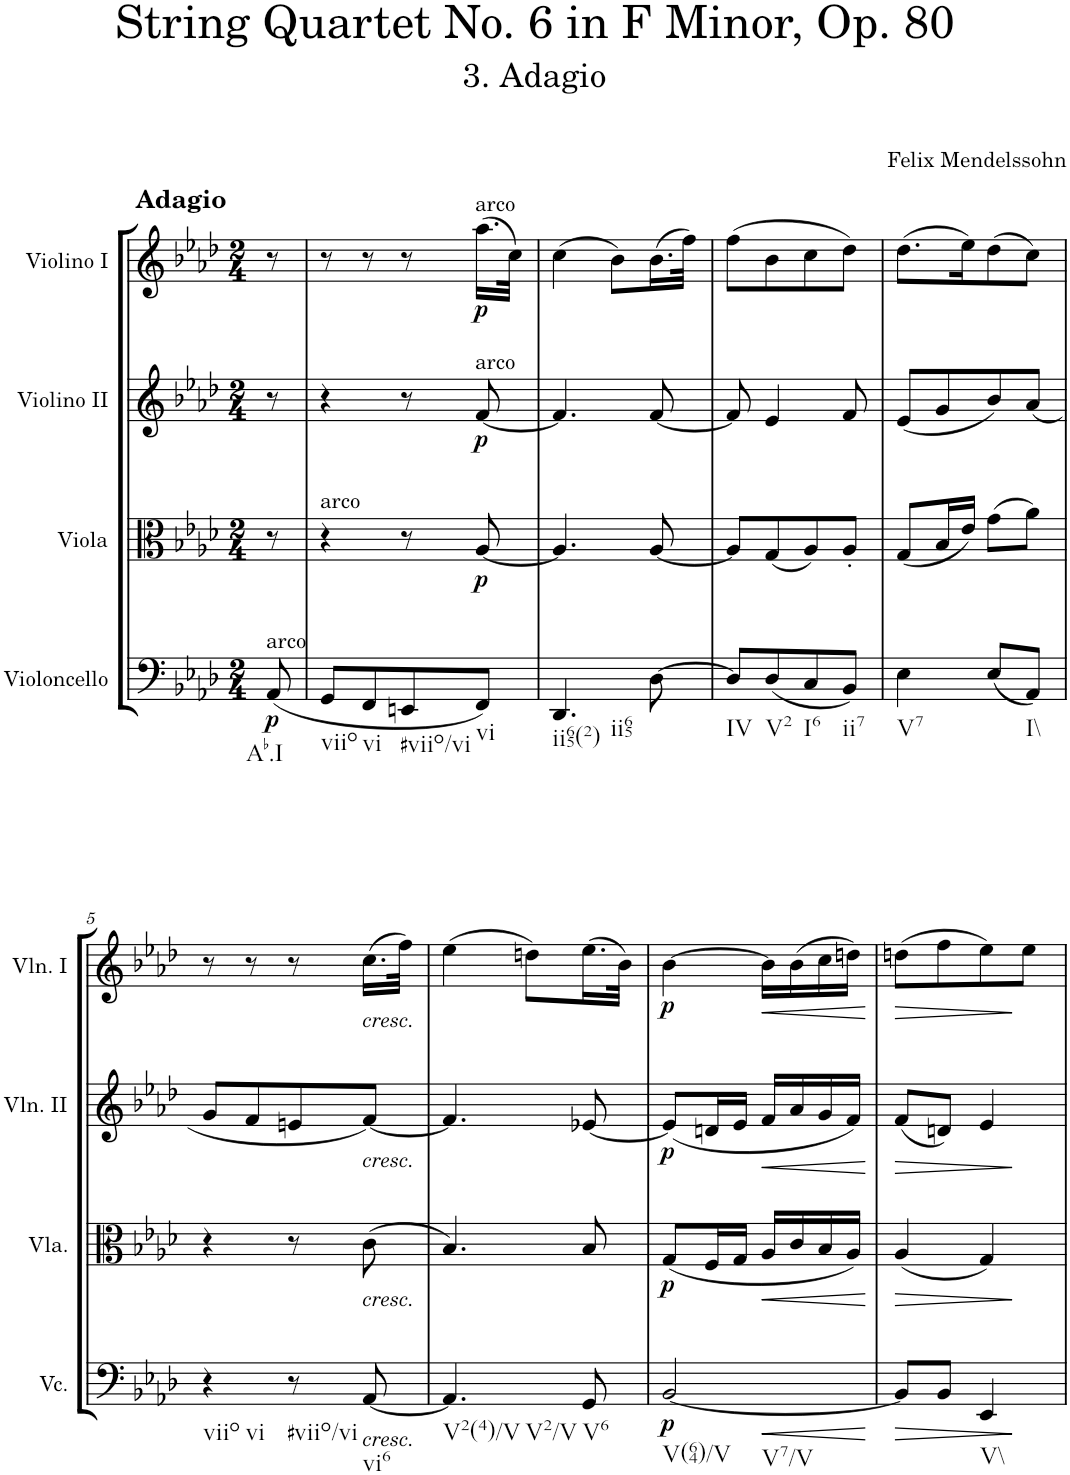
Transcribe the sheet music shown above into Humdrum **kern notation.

**kern	**dynam	**kern	**dynam	**kern	**dynam	**kern	**dynam
*part4	*part4	*part3	*part3	*part2	*part2	*part1	*part1
*staff4	*staff4	*staff3	*staff3	*staff2	*staff2	*staff1	*staff1
*I"Violoncello	*	*I"Viola	*	*I"Violino II	*	*I"Violino I	*
*I'Vc.	*	*I'Vla.	*	*I'Vln. II	*	*I'Vln. I	*
*clefF4	*	*clefC3	*	*clefG2	*	*clefG2	*
*k[b-e-a-d-]	*	*k[b-e-a-d-]	*	*k[b-e-a-d-]	*	*k[b-e-a-d-]	*
*M2/4	*	*M2/4	*	*M2/4	*	*M2/4	*
=	=	=	=	=	=	=	=
!	!	!	!	!	!	!LO:TX:a:B:t=Adagio	!
!LO:TX:a:t=arco	!	!	!	!	!	!	!
!LO:TX:b:t=Ab.I	!	!	!	!	!	!	!
!	!LO:DY:b	!	!	!	!	!	!
(<8AA-/	p	8r	.	8r	.	8r	.
=1	=1	=1	=1	=1	=1	=1	=1
!	!	!LO:TX:a:t=arco	!	!	!	!	!
!LO:TX:b:t=viio	!	!	!	!	!	!	!
8GG/L	.	4r	.	4r	.	8r	.
!LO:TX:b:t=vi	!	!	!	!	!	!	!
8FF/	.	.	.	.	.	8r	.
!LO:TX:b:t=#viio/vi	!	!	!	!	!	!	!
8EEn/	.	8r	.	8r	.	8r	.
!	!	!	!	!	!	!LO:TX:a:t=arco	!
!	!	!	!	!LO:TX:a:t=arco	!	!	!
!LO:TX:b:t=vi	!	!	!	!	!	!	!
!	!	!	!LO:DY:b	!	!LO:DY:b	!	!LO:DY:b
8FF/J)	.	[8A-/	p	[8f/	p	(16.aa-\LL	p
.	.	.	.	.	.	32cc\JJk)	.
=2	=2	=2	=2	=2	=2	=2	=2
!LO:TX:b:t=ii65(2)	!	!	!	!	!	!	!
!LO:TX:b:t=ii65	!	!	!	!	!	!	!
4.DD-/	.	4.A-/]	.	4.f/]	.	(4cc\	.
.	.	.	.	.	.	8b-\L)	.
[8D-\	.	[8A-/	.	[8f/	.	(16.b-\L	.
.	.	.	.	.	.	32ff\JJk)	.
=3	=3	=3	=3	=3	=3	=3	=3
!LO:TX:b:t=IV	!	!	!	!	!	!	!
8D-/L]	.	8A-/L]	.	8f/]	.	(8ff\L	.
!LO:TX:b:t=V2	!	!	!	!	!	!	!
(8D-/	.	(8G/	.	4e-/	.	8b-\	.
!LO:TX:b:t=I6	!	!	!	!	!	!	!
8C/	.	8A-/)	.	.	.	8cc\	.
!LO:TX:b:t=ii7	!	!	!	!	!	!	!
8BB-/J)	.	8A-'/J	.	8f/	.	8dd-\J)	.
=4	=4	=4	=4	=4	=4	=4	=4
!LO:TX:b:t=V7	!	!	!	!	!	!	!
4E-\	.	(8G/L	.	(8e-/L	.	(8.dd-\L	.
.	.	16B-/L	.	8g/	.	.	.
.	.	16e-/JJ)	.	.	.	16ee-\K)	.
(8E-/L	.	(8g\L	.	8b-/)	.	(8dd-\	.
!LO:TX:b:t=I\\	!	!	!	!	!	!	!
8AA-/J)	.	8a-\J)	.	(8a-/J	.	8cc\J)	.
!!LO:LB:g=z
=5	=5	=5	=5	=5	=5	=5	=5
!LO:TX:b:t=viio	!	!	!	!	!	!	!
!LO:TX:b:t=vi	!	!	!	!	!	!	!
4r	.	4r	.	8g/L	.	8r	.
.	.	.	.	8f/	.	8r	.
!LO:TX:b:t=#viio/vi	!	!	!	!	!	!	!
8r	.	8r	.	8en/	.	8r	.
!	!	!	!	!	!	!LO:TX:b:i:t=cresc.	!
!	!	!	!	!LO:TX:b:i:t=cresc.	!	!	!
!	!	!LO:TX:b:i:t=cresc.	!	!	!	!	!
!LO:TX:b:i:t=cresc.	!	!	!	!	!	!	!
!LO:TX:b:t=vi6	!	!	!	!	!	!	!
[8AA-/	.	(8c\	.	[8f/J)	.	(16.cc\LL	.
.	.	.	.	.	.	32ff\JJk)	.
=6	=6	=6	=6	=6	=6	=6	=6
!LO:TX:b:t=V2(4)/V	!	!	!	!	!	!	!
!LO:TX:b:t=V2/V	!	!	!	!	!	!	!
4.AA-/]	.	4.B-/)	.	4.f/]	.	(4ee-\	.
.	.	.	.	.	.	8ddn\L)	.
!LO:TX:b:t=V6	!	!	!	!	!	!	!
8GG/	.	8B-/	.	[8e-X/	.	(16.ee-\L	.
.	.	.	.	.	.	32b-\JJk)	.
=7	=7	=7	=7	=7	=7	=7	=7
*^	*	*	*	*	*	*	*
!LO:TX:b:t=V(64)/V	!	!	!	!	!	!	!	!
!LO:TX:b:t=V7/V	!	!	!	!	!	!	!	!
!	!	!LO:DY:b	!	!LO:DY:b	!	!LO:DY:b	!	!LO:DY:b
[2BB-/	4ryy	p	(8G/L	p	(8e-/L]	p	[4b-\	p
.	.	.	16F/L	.	16dn/L	.	.	.
.	.	.	16G/JJ	.	16e-/JJ	.	.	.
!	!	!LO:HP:b	!	!LO:HP:b	!	!LO:HP:b	!	!LO:HP:b
.	4ryy	<	16A-/LL	<	16f/LL	<	16b-\LL]	<
.	.	.	16c/	.	16a-/	.	(16b-\	.
.	.	.	16B-/	.	16g/	.	16cc\	.
.	.	.	16A-/JJ)	.	16f/JJ)	.	16ddn\JJ)	.
*v	*v	*	*	*	*	*	*	*
.	.	.	[	.	[	.	[
=8	=8	=8	=8	=8	=8	=8	=8
*^	*	*	*	*	*	*	*
!	!	!	!	!LO:HP:b	!	!LO:HP:b	!	!LO:HP:b
*	*	*	*^	*	*^	*	*	*
8BB-/L]	4ryy	.	(4A-/	4ryy	>	(8f/L	4ryy	>	(8ddn\L	>
8BB-/J	.	.	.	.	.	8dn/J)	.	.	8ff\	.
!LO:TX:b:t=V\\	!	!	!	!	!	!	!	!	!	!
4EE-/	8ryy	.	4G/)	8ryy	.	4e-/	8ryy	.	8ee-\)	.
.	8ryy	[	.	8ryy	]	.	8ryy	]	8ee-\J	]
*v	*v	*	*	*	*	*v	*v	*	*	*
*	*	*v	*v	*	*	*	*	*
=	=	=	=	=	=	=	=
*-	*-	*-	*-	*-	*-	*-	*-
